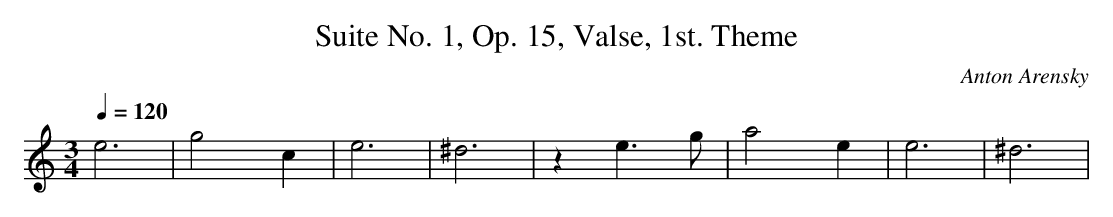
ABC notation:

X:1
T: Suite No. 1, Op. 15, Valse, 1st. Theme
C: Anton Arensky
M: 3/4
L: 1/16
Q:1/4=120
K:C % 0 sharps
e12| \
g8c4| \
e12| \
^d12| \
z4e6g2| \
a8e4| \
e12| \
^d12| \
